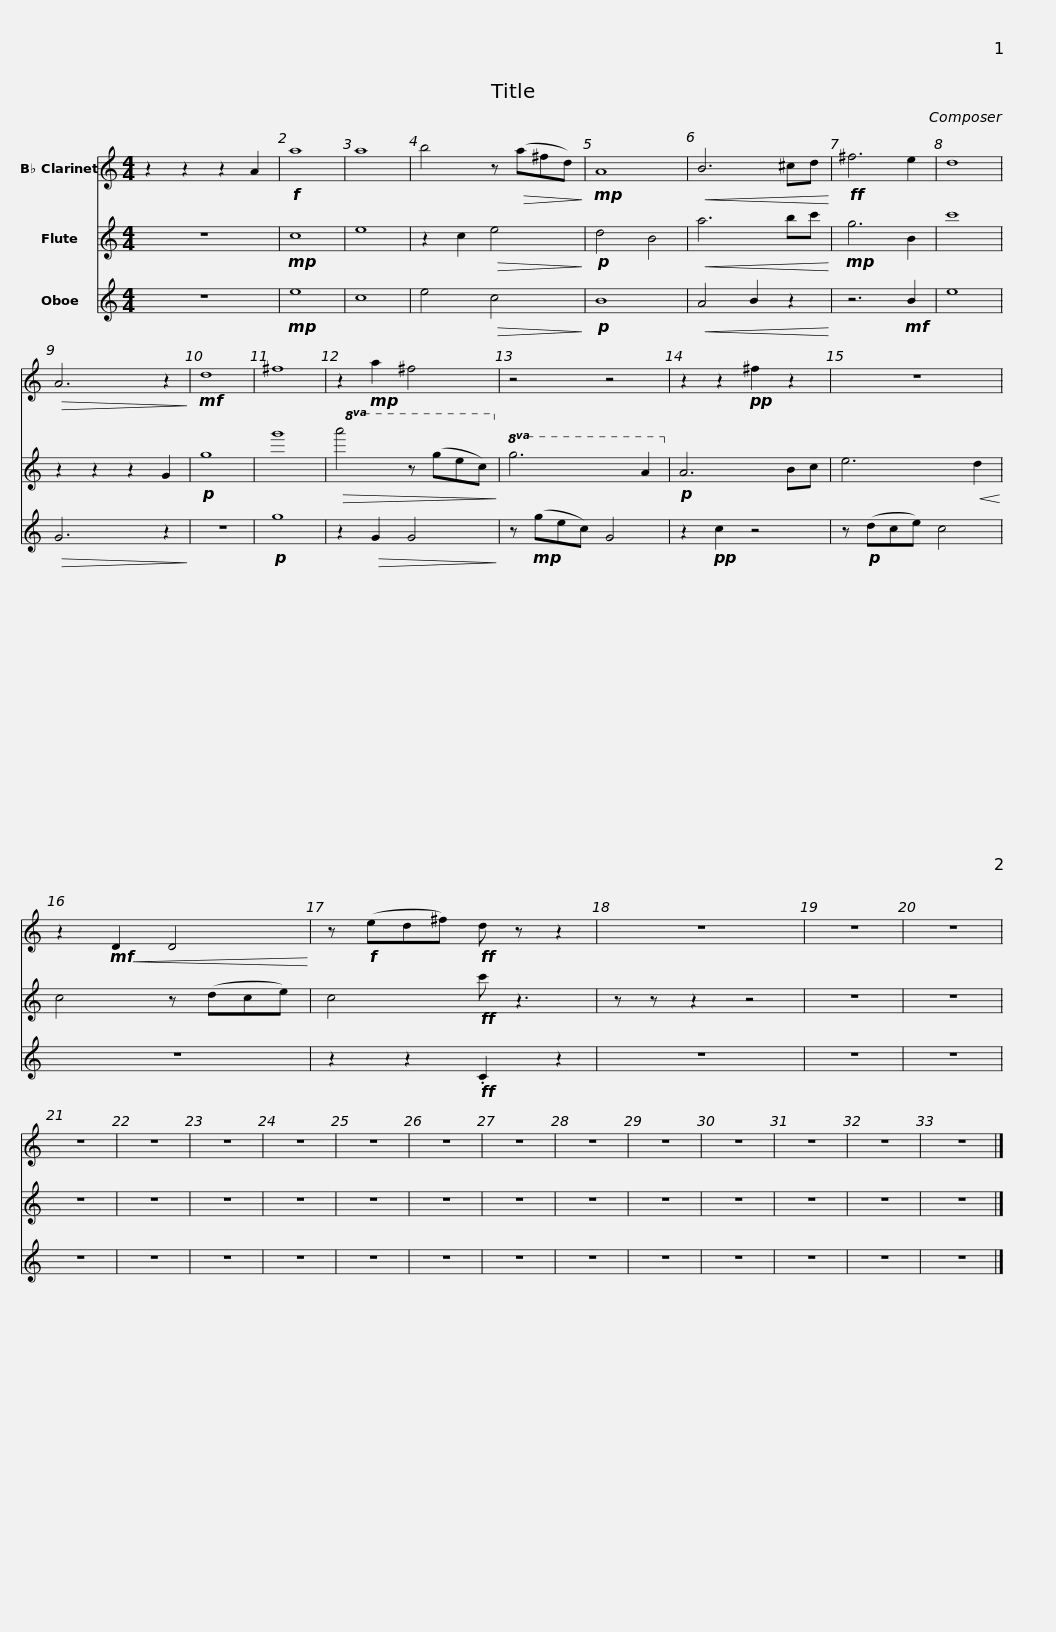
X:1
%%score 1 2 3
L:1/8
M:4/4
I:linebreak $
K:C
V:1 treble transpose=-2
V:2 treble
V:3 treble
V:1
[K:C] z2 z2 z2 A2 |!f! a8 | a8 | b4 z!>(! (a^fd)!>)! |!mp! A8 |$ %5
!<(! B6 ^cd!<)! |!ff! ^f6 e2 | d8 |!>(! A6 z2!>)! |$!mf! d8 | %10
 ^f8 | z2!mp! a2 ^f4 | z4 z4 |$ z2 z2!pp! ^f2 z2 | z8 | %15
 z2!mf!!<(! D2 D4!<)! | z!f! (ed^f)!ff! d z z2 |$ z8 | z8 | z8 | %20
 z8 |$ z8 | z8 | z8 | z8 |$ %25
 z8 | z8 | z8 | z8 |$ z8 | %30
 z8 | z8 | z8 |] %33
V:2
 z8 |!mp! c8 | e8 | z2 c2!>(! e4!>)! |!p! d4 B4 |$ %5
!<(! a6 bc'!<)! |!mp! g6 B2 | c'8 | z2 z2 z2 G2 |$!p! g8 | %10
 g'8 |!8va(!!>(! a'4 z (g'e'c')!8va)!!>)! |!8va(! g6 a2!8va)! |$!p! A6 Bc | e6!<(! d2!<)! | %15
 c4 z (dce) | c4!ff! c' z3 |$ z z z2 z4 | z8 | z8 | %20
 z8 |$ z8 | z8 | z8 | z8 |$ %25
 z8 | z8 | z8 | z8 |$ z8 | %30
 z8 | z8 | z8 |] %33
V:3
 z8 |!mp! e8 | c8 | e4!>(! c4!>)! |!p! B8 |$ %5
!<(! A4 B2 z2!<)! | z6!mf! B2 | e8 |!>(! G6 z2!>)! |$ z8 | %10
!p! g8 | z2!>(! G2 G4!>)! | z!mp! (gec) G4 |$ z2!pp! c2 z4 | z!p! (dce) c4 | %15
 z8 | z2 z2!ff! .C2 z2 |$ z8 | z8 | z8 | %20
 z8 |$ z8 | z8 | z8 | z8 |$ %25
 z8 | z8 | z8 | z8 |$ z8 | %30
 z8 | z8 | z8 |] %33
